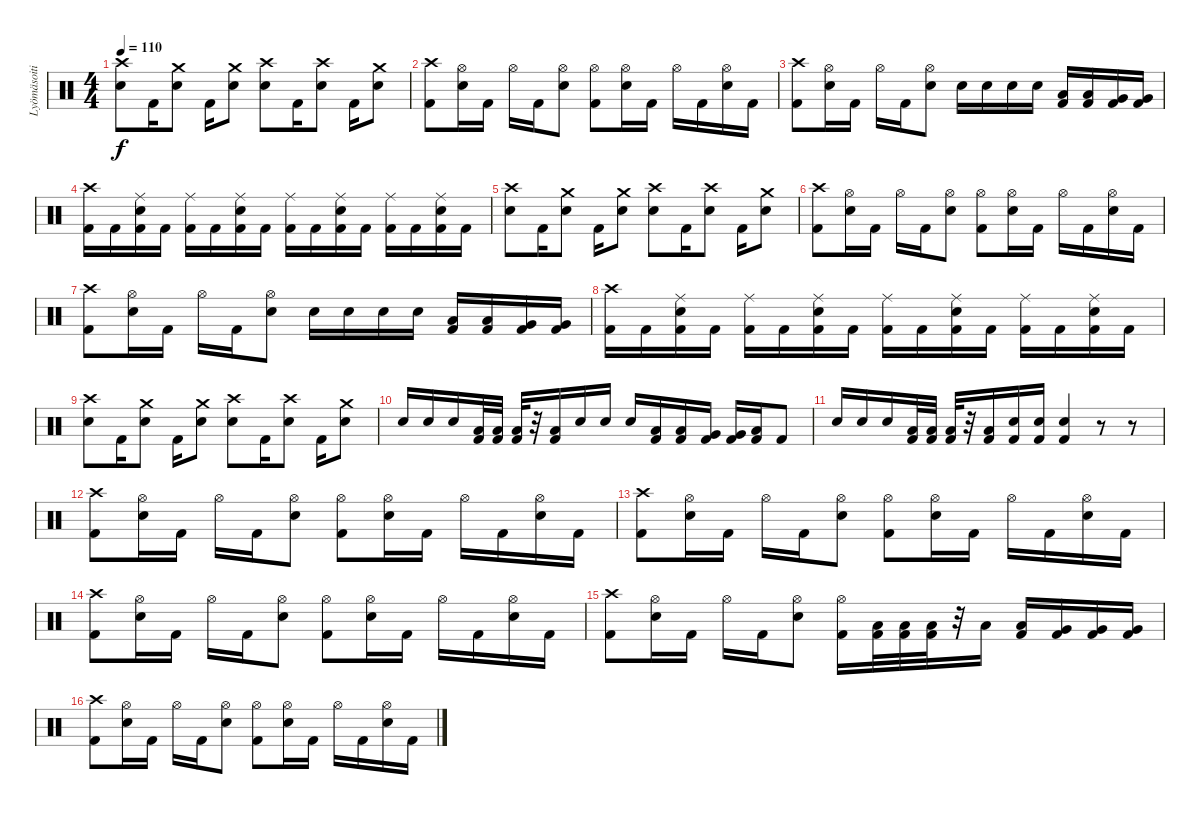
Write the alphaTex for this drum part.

\track ("Lyömäsoitin" "Lyömäsoiti") {instrument percussion}
\staff {score}
\articulation defaults
\ts (4 4)
\tempo 110
\clef neutral
\ks c
("Crash high (hit)" "Snare (hit) 2").8{dy f} "Kick (hit) 2".16 ("Crash medium (hit)" "Snare (hit) 2").8 "Kick (hit) 2".16 ("Crash medium (hit)" "Snare (hit) 2").8 ("Crash high (hit)" "Snare (hit) 2").8 "Kick (hit) 2".16 ("Crash high (hit)" "Snare (hit) 2").8 "Kick (hit) 2".16 ("Crash medium (hit)" "Snare (hit) 2").8 |
("Crash high (hit)" "Kick (hit) 2").8 ("Hi-Hat (open)" "Snare (hit) 2").16 "Kick (hit) 2".16 "Hi-Hat (open)".16 "Kick (hit) 2".16 ("Hi-Hat (open)" "Snare (hit) 2").8 ("Hi-Hat (open)" "Kick (hit) 2").8 ("Hi-Hat (open)" "Snare (hit) 2").16 "Kick (hit) 2".16 "Hi-Hat (open)".16 "Kick (hit) 2".16 ("Hi-Hat (open)" "Snare (hit) 2").16 "Kick (hit) 2".16 |
("Crash high (hit)" "Kick (hit) 2").8 ("Hi-Hat (open)" "Snare (hit) 2").16 "Kick (hit) 2".16 "Hi-Hat (open)".16 "Kick (hit) 2".16 ("Hi-Hat (open)" "Snare (hit) 2").8 "Snare (hit) 2".16 "Snare (hit) 2".16 "Snare (hit) 2".16 "Snare (hit) 2".16 ("Kick (hit) 2" "Low Tom (hit)").16 ("Kick (hit) 2" "Low Tom (hit)").16 ("Kick (hit) 2" "Very Low Tom (hit)").16 ("Kick (hit) 2" "Very Low Tom (hit)").16 |
("Crash high (hit)" "Kick (hit) 2").16 "Kick (hit) 2".16 ("Ride (middle)" "Snare (hit) 2" "Kick (hit) 2").16 "Kick (hit) 2".16 ("Ride (middle)" "Kick (hit) 2").16 "Kick (hit) 2".16 ("Ride (middle)" "Snare (hit) 2" "Kick (hit) 2").16 "Kick (hit) 2".16 ("Ride (middle)" "Kick (hit) 2").16 "Kick (hit) 2".16 ("Ride (middle)" "Snare (hit) 2" "Kick (hit) 2").16 "Kick (hit) 2".16 ("Ride (middle)" "Kick (hit) 2").16 "Kick (hit) 2".16 ("Ride (middle)" "Snare (hit) 2" "Kick (hit) 2").16 "Kick (hit) 2".16 |
("Crash high (hit)" "Snare (hit) 2").8 "Kick (hit) 2".16 ("Crash medium (hit)" "Snare (hit) 2").8 "Kick (hit) 2".16 ("Crash medium (hit)" "Snare (hit) 2").8 ("Crash high (hit)" "Snare (hit) 2").8 "Kick (hit) 2".16 ("Crash high (hit)" "Snare (hit) 2").8 "Kick (hit) 2".16 ("Crash medium (hit)" "Snare (hit) 2").8 |
("Crash high (hit)" "Kick (hit) 2").8 ("Hi-Hat (open)" "Snare (hit) 2").16 "Kick (hit) 2".16 "Hi-Hat (open)".16 "Kick (hit) 2".16 ("Hi-Hat (open)" "Snare (hit) 2").8 ("Hi-Hat (open)" "Kick (hit) 2").8 ("Hi-Hat (open)" "Snare (hit) 2").16 "Kick (hit) 2".16 "Hi-Hat (open)".16 "Kick (hit) 2".16 ("Hi-Hat (open)" "Snare (hit) 2").16 "Kick (hit) 2".16 |
("Crash high (hit)" "Kick (hit) 2").8 ("Hi-Hat (open)" "Snare (hit) 2").16 "Kick (hit) 2".16 "Hi-Hat (open)".16 "Kick (hit) 2".16 ("Hi-Hat (open)" "Snare (hit) 2").8 "Snare (hit) 2".16 "Snare (hit) 2".16 "Snare (hit) 2".16 "Snare (hit) 2".16 ("Kick (hit) 2" "Low Tom (hit)").16 ("Kick (hit) 2" "Low Tom (hit)").16 ("Kick (hit) 2" "Very Low Tom (hit)").16 ("Kick (hit) 2" "Very Low Tom (hit)").16 |
("Crash high (hit)" "Kick (hit) 2").16 "Kick (hit) 2".16 ("Ride (middle)" "Snare (hit) 2" "Kick (hit) 2").16 "Kick (hit) 2".16 ("Ride (middle)" "Kick (hit) 2").16 "Kick (hit) 2".16 ("Ride (middle)" "Snare (hit) 2" "Kick (hit) 2").16 "Kick (hit) 2".16 ("Ride (middle)" "Kick (hit) 2").16 "Kick (hit) 2".16 ("Ride (middle)" "Snare (hit) 2" "Kick (hit) 2").16 "Kick (hit) 2".16 ("Ride (middle)" "Kick (hit) 2").16 "Kick (hit) 2".16 ("Ride (middle)" "Snare (hit) 2" "Kick (hit) 2").16 "Kick (hit) 2".16 |
("Crash high (hit)" "Snare (hit) 2").8 "Kick (hit) 2".16 ("Crash medium (hit)" "Snare (hit) 2").8 "Kick (hit) 2".16 ("Crash medium (hit)" "Snare (hit) 2").8 ("Crash high (hit)" "Snare (hit) 2").8 "Kick (hit) 2".16 ("Crash high (hit)" "Snare (hit) 2").8 "Kick (hit) 2".16 ("Crash medium (hit)" "Snare (hit) 2").8 |
"Snare (hit) 2".16 "Snare (hit) 2".16 "Snare (hit) 2".16 ("Kick (hit) 2" "Low Tom (hit)").32 ("Kick (hit) 2" "Low Tom (hit)").32 ("Kick (hit) 2" "Low Tom (hit)").32 r.32 ("Kick (hit) 2" "Low Tom (hit)").16 "Snare (hit) 2".16 "Snare (hit) 2".16 "Snare (hit) 2".16 ("Kick (hit) 2" "Low Tom (hit)").16 ("Kick (hit) 2" "Low Tom (hit)").16 ("Kick (hit) 2" "Very Low Tom (hit)").16 ("Kick (hit) 2" "Very Low Tom (hit)").16 ("Kick (hit) 2" "Low Floor Tom (hit)").16 "Kick (hit) 2".8 |
"Snare (hit) 2".16 "Snare (hit) 2".16 "Snare (hit) 2".16 ("Kick (hit) 2" "Low Tom (hit)").32 ("Kick (hit) 2" "Low Tom (hit)").32 ("Kick (hit) 2" "Low Tom (hit)").32 r.32 ("Kick (hit) 2" "Low Tom (hit)").16 ("Kick (hit) 2" "Snare (hit) 2").16 ("Kick (hit) 2" "Snare (hit) 2").16 ("Kick (hit) 2" "Snare (hit) 2").4 r.8 r.8 |
("Crash high (hit)" "Kick (hit) 2").8 ("Hi-Hat (open)" "Snare (hit) 2").16 "Kick (hit) 2".16 "Hi-Hat (open)".16 "Kick (hit) 2".16 ("Hi-Hat (open)" "Snare (hit) 2").8 ("Hi-Hat (open)" "Kick (hit) 2").8 ("Hi-Hat (open)" "Snare (hit) 2").16 "Kick (hit) 2".16 "Hi-Hat (open)".16 "Kick (hit) 2".16 ("Hi-Hat (open)" "Snare (hit) 2").16 "Kick (hit) 2".16 |
("Crash high (hit)" "Kick (hit) 2").8 ("Hi-Hat (open)" "Snare (hit) 2").16 "Kick (hit) 2".16 "Hi-Hat (open)".16 "Kick (hit) 2".16 ("Hi-Hat (open)" "Snare (hit) 2").8 ("Hi-Hat (open)" "Kick (hit) 2").8 ("Hi-Hat (open)" "Snare (hit) 2").16 "Kick (hit) 2".16 "Hi-Hat (open)".16 "Kick (hit) 2".16 ("Hi-Hat (open)" "Snare (hit) 2").16 "Kick (hit) 2".16 |
("Crash high (hit)" "Kick (hit) 2").8 ("Hi-Hat (open)" "Snare (hit) 2").16 "Kick (hit) 2".16 "Hi-Hat (open)".16 "Kick (hit) 2".16 ("Hi-Hat (open)" "Snare (hit) 2").8 ("Hi-Hat (open)" "Kick (hit) 2").8 ("Hi-Hat (open)" "Snare (hit) 2").16 "Kick (hit) 2".16 "Hi-Hat (open)".16 "Kick (hit) 2".16 ("Hi-Hat (open)" "Snare (hit) 2").16 "Kick (hit) 2".16 |
("Crash high (hit)" "Kick (hit) 2").8 ("Hi-Hat (open)" "Snare (hit) 2").16 "Kick (hit) 2".16 "Hi-Hat (open)".16 "Kick (hit) 2".16 ("Hi-Hat (open)" "Snare (hit) 2").8 ("Hi-Hat (open)" "Kick (hit) 2").16 ("Kick (hit) 2" "Low Tom (hit)").32 ("Kick (hit) 2" "Low Tom (hit)").32 ("Kick (hit) 2" "Low Tom (hit)").32 r.32 "Low Tom (hit)".16 ("Kick (hit) 2" "Low Tom (hit)").16 ("Kick (hit) 2" "Very Low Tom (hit)").16 ("Kick (hit) 2" "Very Low Tom (hit)").16 ("Kick (hit) 2" "Very Low Tom (hit)").16 |
("Crash high (hit)" "Kick (hit) 2").8 ("Hi-Hat (open)" "Snare (hit) 2").16 "Kick (hit) 2".16 "Hi-Hat (open)".16 "Kick (hit) 2".16 ("Hi-Hat (open)" "Snare (hit) 2").8 ("Hi-Hat (open)" "Kick (hit) 2").8 ("Hi-Hat (open)" "Snare (hit) 2").16 "Kick (hit) 2".16 "Hi-Hat (open)".16 "Kick (hit) 2".16 ("Hi-Hat (open)" "Snare (hit) 2").16 "Kick (hit) 2".16
